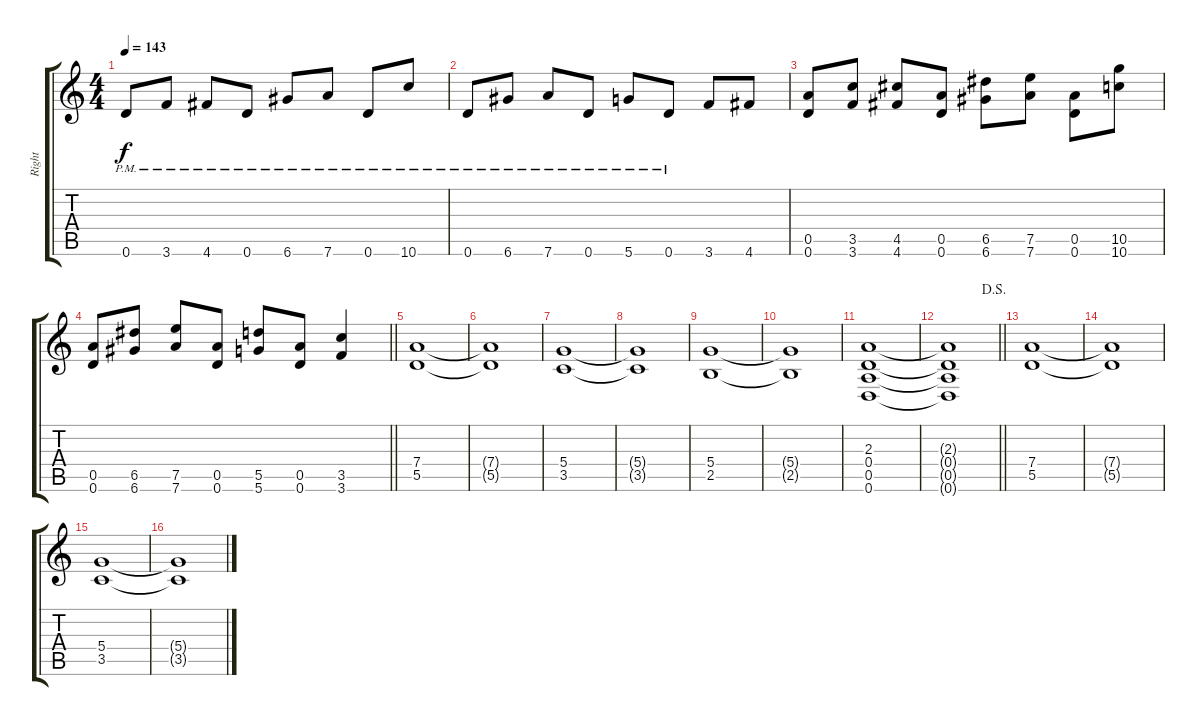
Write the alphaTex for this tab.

\track ("Right" "Right") {instrument overdrivenguitar}
\staff {score tabs}
\tuning (E4 B3 G3 D3 A2 D2) {hide}
\ts (4 4)
\tempo 143
\clef g2
\ks c
0.6{pm}.8{ot 8vb dy f} 3.6{pm}.8{ot 8vb} 4.6{pm}.8{ot 8vb} 0.6{pm}.8{ot 8vb} 6.6{pm}.8{ot 8vb} 7.6{pm}.8{ot 8vb} 0.6{pm}.8{ot 8vb} 10.6{pm}.8{ot 8vb} |
0.6{pm}.8{ot 8vb} 6.6{pm}.8{ot 8vb} 7.6{pm}.8{ot 8vb} 0.6{pm}.8{ot 8vb} 5.6{pm}.8{ot 8vb} 0.6{pm}.8{ot 8vb} 3.6.8{ot 8vb} 4.6.8{ot 8vb} |
(0.5 0.6).8{ot 8vb} (3.5 3.6).8{ot 8vb} (4.5 4.6).8{ot 8vb} (0.5 0.6).8{ot 8vb} (6.5 6.6).8{ot 8vb} (7.5 7.6).8{ot 8vb} (0.5 0.6).8{ot 8vb} (10.5 10.6).8{ot 8vb} |
\barLineRight lightlight
(0.5 0.6).8{ot 8vb} (6.5 6.6).8{ot 8vb} (7.5 7.6).8{ot 8vb} (0.5 0.6).8{ot 8vb} (5.5 5.6).8{ot 8vb} (0.5 0.6).8{ot 8vb} (3.5 3.6).4{ot 8vb} |
(7.4 5.5).1 |
(7.4{t} 5.5{t}).1 |
(5.4 3.5).1 |
(5.4{t} 3.5{t}).1 |
(5.4 2.5).1 |
(5.4{t} 2.5{t}).1 |
(2.3 0.4 0.5 0.6).1 |
\jump dalsegno
\barLineRight lightlight
(2.3{t} 0.4{t} 0.5{t} 0.6{t}).1 |
(7.4 5.5).1 |
(7.4{t} 5.5{t}).1 |
(5.4 3.5).1 |
(5.4{t} 3.5{t}).1
